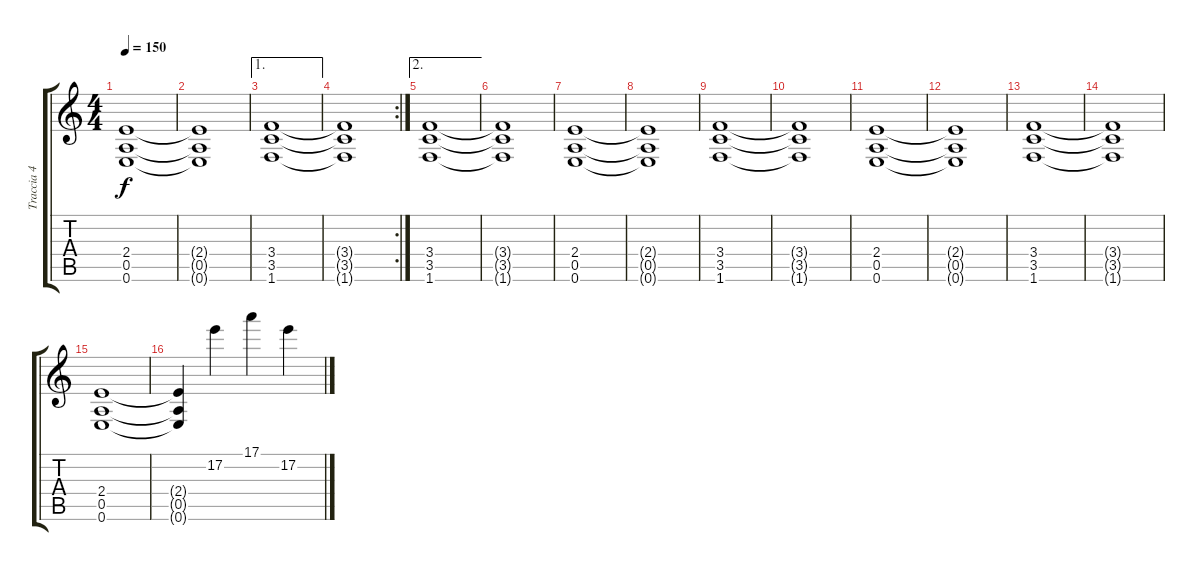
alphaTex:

\track ("Traccia 4" "Traccia 4") {instrument distortionguitar}
\staff {score tabs}
\tuning (E4 B3 G3 D3 A2 E2) {hide}
\ts (4 4)
\tempo 150
\clef g2
\ks c
(2.4 0.5 0.6).1{dy f instrument distortionguitar} |
(2.4{t} 0.5{t} 0.6{t}).1 |
\ae 1
(3.4 3.5 1.6).1 |
\rc 2
(3.4{t} 3.5{t} 1.6{t}).1 |
\ae 2
(3.4 3.5 1.6).1 |
(3.4{t} 3.5{t} 1.6{t}).1 |
(2.4 0.5 0.6).1 |
(2.4{t} 0.5{t} 0.6{t}).1 |
(3.4 3.5 1.6).1 |
(3.4{t} 3.5{t} 1.6{t}).1 |
(2.4 0.5 0.6).1 |
(2.4{t} 0.5{t} 0.6{t}).1 |
(3.4 3.5 1.6).1 |
(3.4{t} 3.5{t} 1.6{t}).1 |
(2.4 0.5 0.6).1 |
(2.4{t} 0.5{t} 0.6{t}).4 17.2.4 17.1.4 17.2.4
